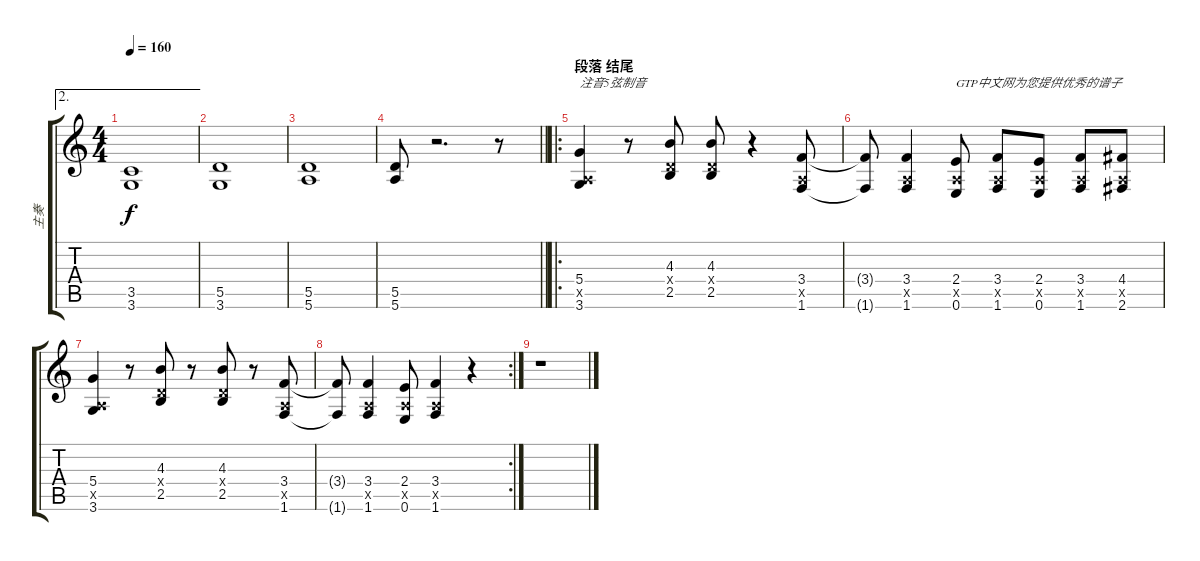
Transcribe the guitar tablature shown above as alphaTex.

\track ("主奏" "主奏") {instrument overdrivenguitar}
\staff {score tabs}
\tuning (E4 B3 G3 D3 A2 E2) {hide}
\ae 2
\ts (4 4)
\tempo 160
\clef g2
\ks c
(3.5 3.6).1{dy f} |
(5.5 3.6).1 |
(5.5 5.6).1 |
\barLineRight lightlight
(5.5 5.6).8 r.2{d} r.8 |
\ro
\section ("" "段落 结尾")
(5.4 0.5{x} 3.6).4{txt "注音5弦制音"} r.8 (4.3 0.4{x} 2.5).8 (4.3 0.4{x} 2.5).8 r.4 (3.4 0.5{x} 1.6).8 |
(3.4{t} 1.6{t}).8 (3.4 0.5{x} 1.6).4 (2.4 0.5{x} 0.6).8{txt "GTP中文网为您提供优秀的谱子"} (3.4 0.5{x} 1.6).8 (2.4 0.5{x} 0.6).8 (3.4 0.5{x} 1.6).8 (4.4 0.5{x} 2.6).8 |
(5.4 0.5{x} 3.6).4 r.8 (4.3 0.4{x} 2.5).8 r.8 (4.3 0.4{x} 2.5).8 r.8 (3.4 0.5{x} 1.6).8 |
\rc 2
(3.4{t} 1.6{t}).8 (3.4 0.5{x} 1.6).4 (2.4 0.5{x} 0.6).8 (3.4 0.5{x} 1.6).4 r.4 |
r.1
